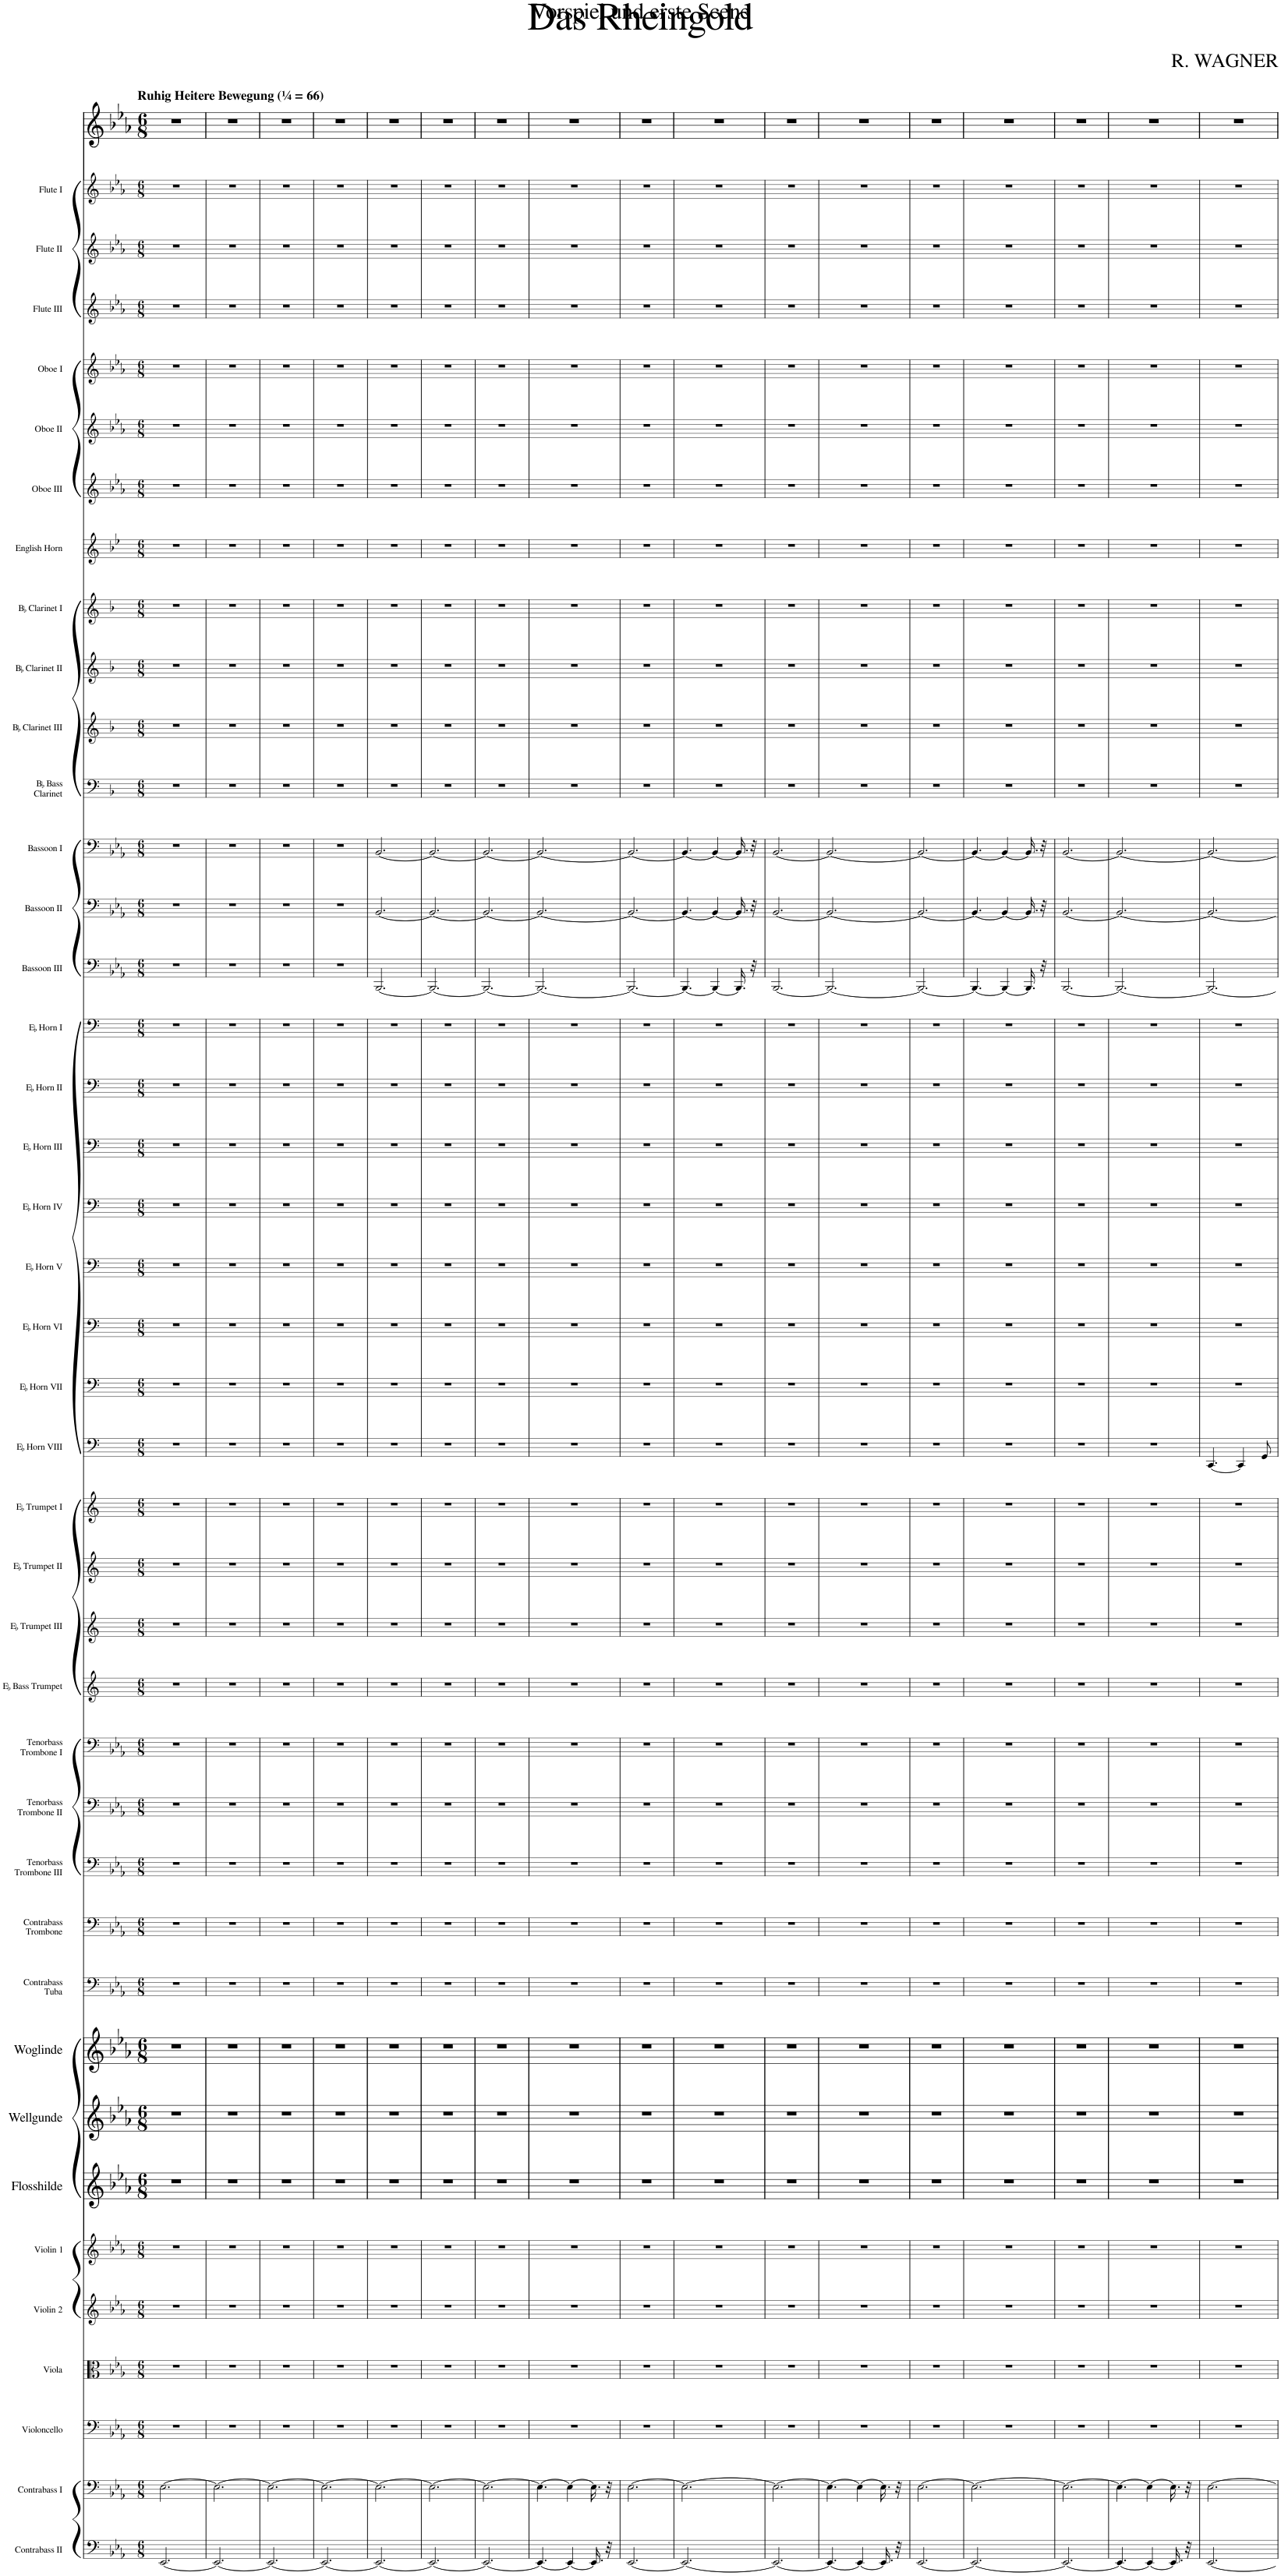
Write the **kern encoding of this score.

**kern	**kern	**kern	**kern	**kern	**kern	**kern	**kern	**kern	**kern	**kern	**kern	**kern	**kern	**kern	**kern	**kern	**kern	**kern	**kern	**kern	**kern	**kern	**kern	**kern	**kern	**kern	**kern	**kern	**kern	**kern	**kern	**kern	**kern	**kern	**kern	**kern	**kern	**kern	**kern	**kern
*part41	*part40	*part39	*part38	*part37	*part36	*part35	*part34	*part33	*part32	*part31	*part30	*part29	*part28	*part27	*part26	*part25	*part24	*part23	*part22	*part21	*part20	*part19	*part18	*part17	*part16	*part15	*part14	*part13	*part12	*part11	*part10	*part9	*part8	*part7	*part6	*part5	*part4	*part3	*part2	*part1
*staff41	*staff40	*staff39	*staff38	*staff37	*staff36	*staff35	*staff34	*staff33	*staff32	*staff31	*staff30	*staff29	*staff28	*staff27	*staff26	*staff25	*staff24	*staff23	*staff22	*staff21	*staff20	*staff19	*staff18	*staff17	*staff16	*staff15	*staff14	*staff13	*staff12	*staff11	*staff10	*staff9	*staff8	*staff7	*staff6	*staff5	*staff4	*staff3	*staff2	*staff1
*I"Contrabass II	*I"Contrabass I	*I"Violoncello	*I"Viola	*I"Violin 2	*I"Violin 1	*I"Flosshilde	*I"Wellgunde	*I"Woglinde	*I"Contrabass Tuba	*I"Contrabass Trombone	*I"Tenorbass Trombone III	*I"Tenorbass Trombone II	*I"Tenorbass Trombone I	*I"EaccidentalFlat Bass Trumpet	*I"EaccidentalFlat Trumpet III	*I"EaccidentalFlat Trumpet II	*I"EaccidentalFlat Trumpet I	*I"EaccidentalFlat Horn VIII	*I"EaccidentalFlat Horn VII	*I"EaccidentalFlat Horn VI	*I"EaccidentalFlat Horn V	*I"EaccidentalFlat Horn IV	*I"EaccidentalFlat Horn III	*I"EaccidentalFlat Horn II	*I"EaccidentalFlat Horn I	*I"Bassoon III	*I"Bassoon II	*I"Bassoon I	*I"BaccidentalFlat Bass Clarinet	*I"BaccidentalFlat Clarinet III	*I"BaccidentalFlat Clarinet II	*I"BaccidentalFlat Clarinet I	*I"English Horn	*I"Oboe III	*I"Oboe II	*I"Oboe I	*I"Flute III	*I"Flute II	*I"Flute I	*I"Voice
*I'Cb. II	*I'Cb. I	*I'Vlc.	*I'Vla.	*I'Vln. 2	*I'Vln. 1	*I'Flossh.	*I'Wellg.	*I'Wogl.	*I'Cb. Tu.	*I'Cb. Trb.	*I'TB. Trb. III	*I'TB. Trb. II	*I'TB. Trb. I	*I'EaccidentalFlat B. Tpt.	*I'EaccidentalFlat Tpt. III	*I'EaccidentalFlat Tpt. II	*I'EaccidentalFlat Tpt. I	*I'EaccidentalFlat Hn. VIII	*I'EaccidentalFlat Hn. VII	*I'EaccidentalFlat Hn. VI	*I'EaccidentalFlat Hn. V	*I'EaccidentalFlat Hn. IV	*I'EaccidentalFlat Hn. III	*I'EaccidentalFlat Hn. II	*I'EaccidentalFlat Hn. I	*I'Bsn. III	*I'Bsn. II	*I'Bsn. I	*I'BaccidentalFlat B. Cl.	*I'BaccidentalFlat Cl. III	*I'BaccidentalFlat Cl. II	*I'BaccidentalFlat Cl. I	*I'E. Hn.	*I'Ob. III	*I'Ob. II	*I'Ob. I	*I'Fl. III	*I'Fl. II	*I'Fl. I	*
*stria5	*stria5	*stria5	*stria5	*stria5	*stria5	*	*	*	*stria5	*stria5	*stria5	*stria5	*stria5	*stria5	*stria5	*stria5	*stria5	*stria5	*stria5	*stria5	*stria5	*stria5	*stria5	*stria5	*stria5	*stria5	*stria5	*stria5	*stria5	*stria5	*stria5	*stria5	*stria5	*stria5	*stria5	*stria5	*stria5	*stria5	*stria5	*
*clefF4	*clefF4	*clefF4	*clefC3	*clefG2	*clefG2	*clefG2	*clefG2	*clefG2	*clefF4	*clefF4	*clefF4	*clefF4	*clefF4	*clefG2	*clefG2	*clefG2	*clefG2	*clefF4	*clefF4	*clefF4	*clefF4	*clefF4	*clefF4	*clefF4	*clefF4	*clefF4	*clefF4	*clefF4	*clefF4	*clefG2	*clefG2	*clefG2	*clefG2	*clefG2	*clefG2	*clefG2	*clefG2	*clefG2	*clefG2	*clefG2
*Trd7c12	*Trd7c12	*	*	*	*	*	*	*	*	*	*	*	*	*Trd5c9	*Trd-2c-3	*Trd-2c-3	*Trd-2c-3	*Trd-2c-3	*Trd-2c-3	*Trd-2c-3	*Trd-2c-3	*Trd-2c-3	*Trd-2c-3	*Trd-2c-3	*Trd-2c-3	*	*	*	*Trd1c2	*Trd1c2	*Trd1c2	*Trd1c2	*Trd4c7	*	*	*	*	*	*	*
*k[b-e-a-]	*k[b-e-a-]	*k[b-e-a-]	*k[b-e-a-]	*k[b-e-a-]	*k[b-e-a-]	*k[b-e-a-]	*k[b-e-a-]	*k[b-e-a-]	*k[b-e-a-]	*k[b-e-a-]	*k[b-e-a-]	*k[b-e-a-]	*k[b-e-a-]	*k[]	*k[]	*k[]	*k[]	*k[]	*k[]	*k[]	*k[]	*k[]	*k[]	*k[]	*k[]	*k[b-e-a-]	*k[b-e-a-]	*k[b-e-a-]	*k[b-]	*k[b-]	*k[b-]	*k[b-]	*k[b-e-]	*k[b-e-a-]	*k[b-e-a-]	*k[b-e-a-]	*k[b-e-a-]	*k[b-e-a-]	*k[b-e-a-]	*k[b-e-a-]
*M6/8	*M6/8	*M6/8	*M6/8	*M6/8	*M6/8	*M6/8	*M6/8	*M6/8	*M6/8	*M6/8	*M6/8	*M6/8	*M6/8	*M6/8	*M6/8	*M6/8	*M6/8	*M6/8	*M6/8	*M6/8	*M6/8	*M6/8	*M6/8	*M6/8	*M6/8	*M6/8	*M6/8	*M6/8	*M6/8	*M6/8	*M6/8	*M6/8	*M6/8	*M6/8	*M6/8	*M6/8	*M6/8	*M6/8	*M6/8	*M6/8
=1	=1	=1	=1	=1	=1	=1	=1	=1	=1	=1	=1	=1	=1	=1	=1	=1	=1	=1	=1	=1	=1	=1	=1	=1	=1	=1	=1	=1	=1	=1	=1	=1	=1	=1	=1	=1	=1	=1	=1	=1
!	!	!	!	!	!	!	!	!	!	!	!	!	!	!	!	!	!	!	!	!	!	!	!	!	!	!	!	!	!	!	!	!	!	!	!	!	!	!	!	!LO:TX:a:B:t=Ruhig Heitere Bewegung (¼ = 66)
[2.EE-/	[2.E-\	2.r	2.r	2.r	2.r	2.r	2.r	2.r	2.r	2.r	2.r	2.r	2.r	2.r	2.r	2.r	2.r	2.r	2.r	2.r	2.r	2.r	2.r	2.r	2.r	2.r	2.r	2.r	2.r	2.r	2.r	2.r	2.r	2.r	2.r	2.r	2.r	2.r	2.r	2.r
=2	=2	=2	=2	=2	=2	=2	=2	=2	=2	=2	=2	=2	=2	=2	=2	=2	=2	=2	=2	=2	=2	=2	=2	=2	=2	=2	=2	=2	=2	=2	=2	=2	=2	=2	=2	=2	=2	=2	=2	=2
2.EE-/_	2.E-\_	2.r	2.r	2.r	2.r	2.r	2.r	2.r	2.r	2.r	2.r	2.r	2.r	2.r	2.r	2.r	2.r	2.r	2.r	2.r	2.r	2.r	2.r	2.r	2.r	2.r	2.r	2.r	2.r	2.r	2.r	2.r	2.r	2.r	2.r	2.r	2.r	2.r	2.r	2.r
=3	=3	=3	=3	=3	=3	=3	=3	=3	=3	=3	=3	=3	=3	=3	=3	=3	=3	=3	=3	=3	=3	=3	=3	=3	=3	=3	=3	=3	=3	=3	=3	=3	=3	=3	=3	=3	=3	=3	=3	=3
2.EE-/_	2.E-\_	2.r	2.r	2.r	2.r	2.r	2.r	2.r	2.r	2.r	2.r	2.r	2.r	2.r	2.r	2.r	2.r	2.r	2.r	2.r	2.r	2.r	2.r	2.r	2.r	2.r	2.r	2.r	2.r	2.r	2.r	2.r	2.r	2.r	2.r	2.r	2.r	2.r	2.r	2.r
=4	=4	=4	=4	=4	=4	=4	=4	=4	=4	=4	=4	=4	=4	=4	=4	=4	=4	=4	=4	=4	=4	=4	=4	=4	=4	=4	=4	=4	=4	=4	=4	=4	=4	=4	=4	=4	=4	=4	=4	=4
2.EE-/_	2.E-\_	2.r	2.r	2.r	2.r	2.r	2.r	2.r	2.r	2.r	2.r	2.r	2.r	2.r	2.r	2.r	2.r	2.r	2.r	2.r	2.r	2.r	2.r	2.r	2.r	2.r	2.r	2.r	2.r	2.r	2.r	2.r	2.r	2.r	2.r	2.r	2.r	2.r	2.r	2.r
=5	=5	=5	=5	=5	=5	=5	=5	=5	=5	=5	=5	=5	=5	=5	=5	=5	=5	=5	=5	=5	=5	=5	=5	=5	=5	=5	=5	=5	=5	=5	=5	=5	=5	=5	=5	=5	=5	=5	=5	=5
2.EE-/_	2.E-\_	2.r	2.r	2.r	2.r	2.r	2.r	2.r	2.r	2.r	2.r	2.r	2.r	2.r	2.r	2.r	2.r	2.r	2.r	2.r	2.r	2.r	2.r	2.r	2.r	[2.BBB-/	[2.BB-/	[2.BB-/	2.r	2.r	2.r	2.r	2.r	2.r	2.r	2.r	2.r	2.r	2.r	2.r
=6	=6	=6	=6	=6	=6	=6	=6	=6	=6	=6	=6	=6	=6	=6	=6	=6	=6	=6	=6	=6	=6	=6	=6	=6	=6	=6	=6	=6	=6	=6	=6	=6	=6	=6	=6	=6	=6	=6	=6	=6
2.EE-/_	2.E-\_	2.r	2.r	2.r	2.r	2.r	2.r	2.r	2.r	2.r	2.r	2.r	2.r	2.r	2.r	2.r	2.r	2.r	2.r	2.r	2.r	2.r	2.r	2.r	2.r	2.BBB-/_	2.BB-/_	2.BB-/_	2.r	2.r	2.r	2.r	2.r	2.r	2.r	2.r	2.r	2.r	2.r	2.r
=7	=7	=7	=7	=7	=7	=7	=7	=7	=7	=7	=7	=7	=7	=7	=7	=7	=7	=7	=7	=7	=7	=7	=7	=7	=7	=7	=7	=7	=7	=7	=7	=7	=7	=7	=7	=7	=7	=7	=7	=7
2.EE-/_	2.E-\_	2.r	2.r	2.r	2.r	2.r	2.r	2.r	2.r	2.r	2.r	2.r	2.r	2.r	2.r	2.r	2.r	2.r	2.r	2.r	2.r	2.r	2.r	2.r	2.r	2.BBB-/_	2.BB-/_	2.BB-/_	2.r	2.r	2.r	2.r	2.r	2.r	2.r	2.r	2.r	2.r	2.r	2.r
=8	=8	=8	=8	=8	=8	=8	=8	=8	=8	=8	=8	=8	=8	=8	=8	=8	=8	=8	=8	=8	=8	=8	=8	=8	=8	=8	=8	=8	=8	=8	=8	=8	=8	=8	=8	=8	=8	=8	=8	=8
4.EE-/_	4.E-\_	2.r	2.r	2.r	2.r	2.r	2.r	2.r	2.r	2.r	2.r	2.r	2.r	2.r	2.r	2.r	2.r	2.r	2.r	2.r	2.r	2.r	2.r	2.r	2.r	2.BBB-/_	2.BB-/_	2.BB-/_	2.r	2.r	2.r	2.r	2.r	2.r	2.r	2.r	2.r	2.r	2.r	2.r
4EE-/_	4E-\_	.	.	.	.	.	.	.	.	.	.	.	.	.	.	.	.	.	.	.	.	.	.	.	.	.	.	.	.	.	.	.	.	.	.	.	.	.	.	.
16.EE-/]	16.E-\]	.	.	.	.	.	.	.	.	.	.	.	.	.	.	.	.	.	.	.	.	.	.	.	.	.	.	.	.	.	.	.	.	.	.	.	.	.	.	.
32r	32r	.	.	.	.	.	.	.	.	.	.	.	.	.	.	.	.	.	.	.	.	.	.	.	.	.	.	.	.	.	.	.	.	.	.	.	.	.	.	.
=9	=9	=9	=9	=9	=9	=9	=9	=9	=9	=9	=9	=9	=9	=9	=9	=9	=9	=9	=9	=9	=9	=9	=9	=9	=9	=9	=9	=9	=9	=9	=9	=9	=9	=9	=9	=9	=9	=9	=9	=9
[2.EE-/	[2.E-\	2.r	2.r	2.r	2.r	2.r	2.r	2.r	2.r	2.r	2.r	2.r	2.r	2.r	2.r	2.r	2.r	2.r	2.r	2.r	2.r	2.r	2.r	2.r	2.r	2.BBB-/_	2.BB-/_	2.BB-/_	2.r	2.r	2.r	2.r	2.r	2.r	2.r	2.r	2.r	2.r	2.r	2.r
=10	=10	=10	=10	=10	=10	=10	=10	=10	=10	=10	=10	=10	=10	=10	=10	=10	=10	=10	=10	=10	=10	=10	=10	=10	=10	=10	=10	=10	=10	=10	=10	=10	=10	=10	=10	=10	=10	=10	=10	=10
2.EE-/_	2.E-\_	2.r	2.r	2.r	2.r	2.r	2.r	2.r	2.r	2.r	2.r	2.r	2.r	2.r	2.r	2.r	2.r	2.r	2.r	2.r	2.r	2.r	2.r	2.r	2.r	4.BBB-/_	4.BB-/_	4.BB-/_	2.r	2.r	2.r	2.r	2.r	2.r	2.r	2.r	2.r	2.r	2.r	2.r
.	.	.	.	.	.	.	.	.	.	.	.	.	.	.	.	.	.	.	.	.	.	.	.	.	.	4BBB-/_	4BB-/_	4BB-/_	.	.	.	.	.	.	.	.	.	.	.	.
.	.	.	.	.	.	.	.	.	.	.	.	.	.	.	.	.	.	.	.	.	.	.	.	.	.	16.BBB-/]	16.BB-/]	16.BB-/]	.	.	.	.	.	.	.	.	.	.	.	.
.	.	.	.	.	.	.	.	.	.	.	.	.	.	.	.	.	.	.	.	.	.	.	.	.	.	32r	32r	32r	.	.	.	.	.	.	.	.	.	.	.	.
=11	=11	=11	=11	=11	=11	=11	=11	=11	=11	=11	=11	=11	=11	=11	=11	=11	=11	=11	=11	=11	=11	=11	=11	=11	=11	=11	=11	=11	=11	=11	=11	=11	=11	=11	=11	=11	=11	=11	=11	=11
2.EE-/_	2.E-\_	2.r	2.r	2.r	2.r	2.r	2.r	2.r	2.r	2.r	2.r	2.r	2.r	2.r	2.r	2.r	2.r	2.r	2.r	2.r	2.r	2.r	2.r	2.r	2.r	[2.BBB-/	[2.BB-/	[2.BB-/	2.r	2.r	2.r	2.r	2.r	2.r	2.r	2.r	2.r	2.r	2.r	2.r
=12	=12	=12	=12	=12	=12	=12	=12	=12	=12	=12	=12	=12	=12	=12	=12	=12	=12	=12	=12	=12	=12	=12	=12	=12	=12	=12	=12	=12	=12	=12	=12	=12	=12	=12	=12	=12	=12	=12	=12	=12
4.EE-/_	4.E-\_	2.r	2.r	2.r	2.r	2.r	2.r	2.r	2.r	2.r	2.r	2.r	2.r	2.r	2.r	2.r	2.r	2.r	2.r	2.r	2.r	2.r	2.r	2.r	2.r	2.BBB-/_	2.BB-/_	2.BB-/_	2.r	2.r	2.r	2.r	2.r	2.r	2.r	2.r	2.r	2.r	2.r	2.r
4EE-/_	4E-\_	.	.	.	.	.	.	.	.	.	.	.	.	.	.	.	.	.	.	.	.	.	.	.	.	.	.	.	.	.	.	.	.	.	.	.	.	.	.	.
16.EE-/]	16.E-\]	.	.	.	.	.	.	.	.	.	.	.	.	.	.	.	.	.	.	.	.	.	.	.	.	.	.	.	.	.	.	.	.	.	.	.	.	.	.	.
32r	32r	.	.	.	.	.	.	.	.	.	.	.	.	.	.	.	.	.	.	.	.	.	.	.	.	.	.	.	.	.	.	.	.	.	.	.	.	.	.	.
=13	=13	=13	=13	=13	=13	=13	=13	=13	=13	=13	=13	=13	=13	=13	=13	=13	=13	=13	=13	=13	=13	=13	=13	=13	=13	=13	=13	=13	=13	=13	=13	=13	=13	=13	=13	=13	=13	=13	=13	=13
[2.EE-/	[2.E-\	2.r	2.r	2.r	2.r	2.r	2.r	2.r	2.r	2.r	2.r	2.r	2.r	2.r	2.r	2.r	2.r	2.r	2.r	2.r	2.r	2.r	2.r	2.r	2.r	2.BBB-/_	2.BB-/_	2.BB-/_	2.r	2.r	2.r	2.r	2.r	2.r	2.r	2.r	2.r	2.r	2.r	2.r
=14	=14	=14	=14	=14	=14	=14	=14	=14	=14	=14	=14	=14	=14	=14	=14	=14	=14	=14	=14	=14	=14	=14	=14	=14	=14	=14	=14	=14	=14	=14	=14	=14	=14	=14	=14	=14	=14	=14	=14	=14
2.EE-/_	2.E-\_	2.r	2.r	2.r	2.r	2.r	2.r	2.r	2.r	2.r	2.r	2.r	2.r	2.r	2.r	2.r	2.r	2.r	2.r	2.r	2.r	2.r	2.r	2.r	2.r	4.BBB-/_	4.BB-/_	4.BB-/_	2.r	2.r	2.r	2.r	2.r	2.r	2.r	2.r	2.r	2.r	2.r	2.r
.	.	.	.	.	.	.	.	.	.	.	.	.	.	.	.	.	.	.	.	.	.	.	.	.	.	4BBB-/_	4BB-/_	4BB-/_	.	.	.	.	.	.	.	.	.	.	.	.
.	.	.	.	.	.	.	.	.	.	.	.	.	.	.	.	.	.	.	.	.	.	.	.	.	.	16.BBB-/]	16.BB-/]	16.BB-/]	.	.	.	.	.	.	.	.	.	.	.	.
.	.	.	.	.	.	.	.	.	.	.	.	.	.	.	.	.	.	.	.	.	.	.	.	.	.	32r	32r	32r	.	.	.	.	.	.	.	.	.	.	.	.
=15	=15	=15	=15	=15	=15	=15	=15	=15	=15	=15	=15	=15	=15	=15	=15	=15	=15	=15	=15	=15	=15	=15	=15	=15	=15	=15	=15	=15	=15	=15	=15	=15	=15	=15	=15	=15	=15	=15	=15	=15
2.EE-/_	2.E-\_	2.r	2.r	2.r	2.r	2.r	2.r	2.r	2.r	2.r	2.r	2.r	2.r	2.r	2.r	2.r	2.r	2.r	2.r	2.r	2.r	2.r	2.r	2.r	2.r	[2.BBB-/	[2.BB-/	[2.BB-/	2.r	2.r	2.r	2.r	2.r	2.r	2.r	2.r	2.r	2.r	2.r	2.r
=16	=16	=16	=16	=16	=16	=16	=16	=16	=16	=16	=16	=16	=16	=16	=16	=16	=16	=16	=16	=16	=16	=16	=16	=16	=16	=16	=16	=16	=16	=16	=16	=16	=16	=16	=16	=16	=16	=16	=16	=16
4.EE-/_	4.E-\_	2.r	2.r	2.r	2.r	2.r	2.r	2.r	2.r	2.r	2.r	2.r	2.r	2.r	2.r	2.r	2.r	2.r	2.r	2.r	2.r	2.r	2.r	2.r	2.r	2.BBB-/_	2.BB-/_	2.BB-/_	2.r	2.r	2.r	2.r	2.r	2.r	2.r	2.r	2.r	2.r	2.r	2.r
4EE-/_	4E-\_	.	.	.	.	.	.	.	.	.	.	.	.	.	.	.	.	.	.	.	.	.	.	.	.	.	.	.	.	.	.	.	.	.	.	.	.	.	.	.
16.EE-/]	16.E-\]	.	.	.	.	.	.	.	.	.	.	.	.	.	.	.	.	.	.	.	.	.	.	.	.	.	.	.	.	.	.	.	.	.	.	.	.	.	.	.
32r	32r	.	.	.	.	.	.	.	.	.	.	.	.	.	.	.	.	.	.	.	.	.	.	.	.	.	.	.	.	.	.	.	.	.	.	.	.	.	.	.
=17	=17	=17	=17	=17	=17	=17	=17	=17	=17	=17	=17	=17	=17	=17	=17	=17	=17	=17	=17	=17	=17	=17	=17	=17	=17	=17	=17	=17	=17	=17	=17	=17	=17	=17	=17	=17	=17	=17	=17	=17
[2.EE-/	[2.E-\	2.r	2.r	2.r	2.r	2.r	2.r	2.r	2.r	2.r	2.r	2.r	2.r	2.r	2.r	2.r	2.r	[4.CC/	2.r	2.r	2.r	2.r	2.r	2.r	2.r	2.BBB-/_	2.BB-/_	2.BB-/_	2.r	2.r	2.r	2.r	2.r	2.r	2.r	2.r	2.r	2.r	2.r	2.r
.	.	.	.	.	.	.	.	.	.	.	.	.	.	.	.	.	.	4CC/]	.	.	.	.	.	.	.	.	.	.	.	.	.	.	.	.	.	.	.	.	.	.
.	.	.	.	.	.	.	.	.	.	.	.	.	.	.	.	.	.	8GG/	.	.	.	.	.	.	.	.	.	.	.	.	.	.	.	.	.	.	.	.	.	.
=	=	=	=	=	=	=	=	=	=	=	=	=	=	=	=	=	=	=	=	=	=	=	=	=	=	=	=	=	=	=	=	=	=	=	=	=	=	=	=	=
*-	*-	*-	*-	*-	*-	*-	*-	*-	*-	*-	*-	*-	*-	*-	*-	*-	*-	*-	*-	*-	*-	*-	*-	*-	*-	*-	*-	*-	*-	*-	*-	*-	*-	*-	*-	*-	*-	*-	*-	*-
